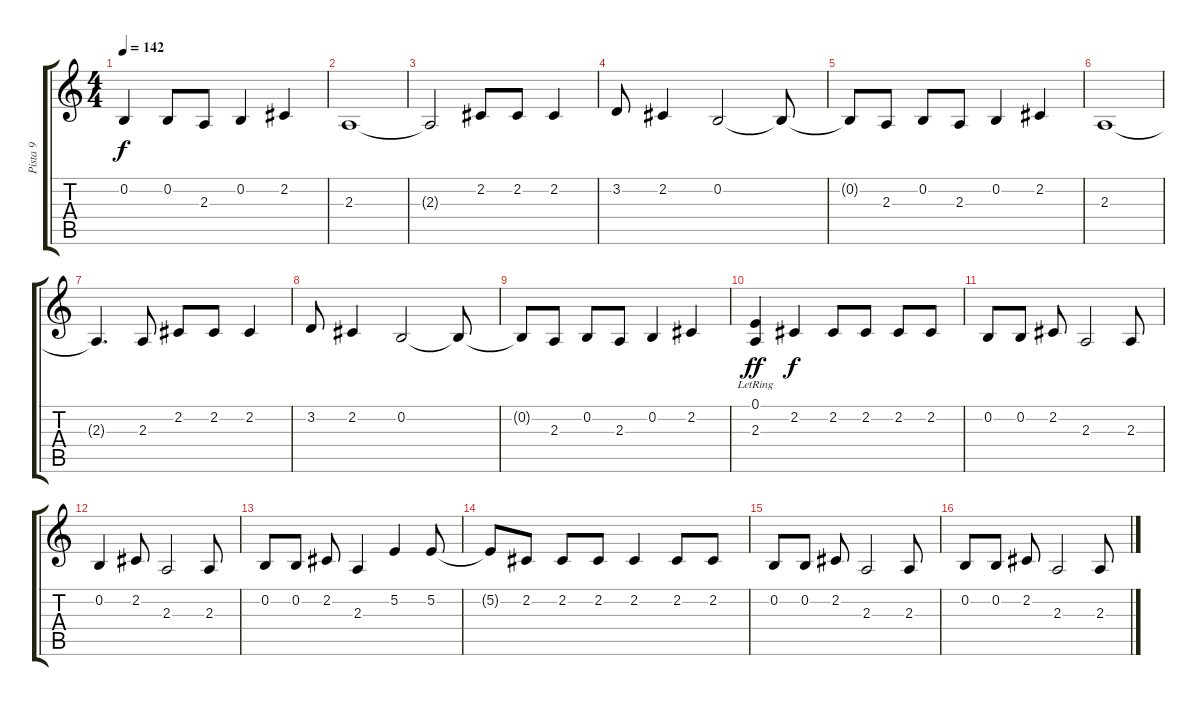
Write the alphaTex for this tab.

\track ("Pista 9" "Pista 9") {instrument electricgrandpiano}
\staff {score tabs}
\tuning (E4 B3 G3 D3 A2 E2) {hide}
\ts (4 4)
\tempo 142
\clef g2
\ks c
0.2{t}.4{dy f} 0.2.8 2.3.8 0.2.4 2.2.4 |
2.3.1 |
2.3{t}.2 2.2.8 2.2.8 2.2.4 |
3.2.8 2.2.4 0.2.2 0.2{t}.8 |
0.2{t}.8 2.3.8 0.2.8 2.3.8 0.2.4 2.2.4 |
2.3.1 |
2.3{t}.4{d} 2.3.8 2.2.8 2.2.8 2.2.4 |
3.2.8 2.2.4 0.2.2 0.2{t}.8 |
0.2{t}.8 2.3.8 0.2.8 2.3.8 0.2.4 2.2.4 |
(0.1 2.3{lr}).4{dy ff} 2.2.4{dy f} 2.2.8 2.2.8 2.2.8 2.2.8 |
0.2.8 0.2.8 2.2.8 2.3.2 2.3.8 |
0.2.4 2.2.8 2.3.2 2.3.8 |
0.2.8 0.2.8 2.2.8 2.3.4 5.2.4 5.2.8 |
5.2{t}.8 2.2.8 2.2.8 2.2.8 2.2.4 2.2.8 2.2.8 |
0.2.8 0.2.8 2.2.8 2.3.2 2.3.8 |
0.2.8 0.2.8 2.2.8 2.3.2 2.3.8
